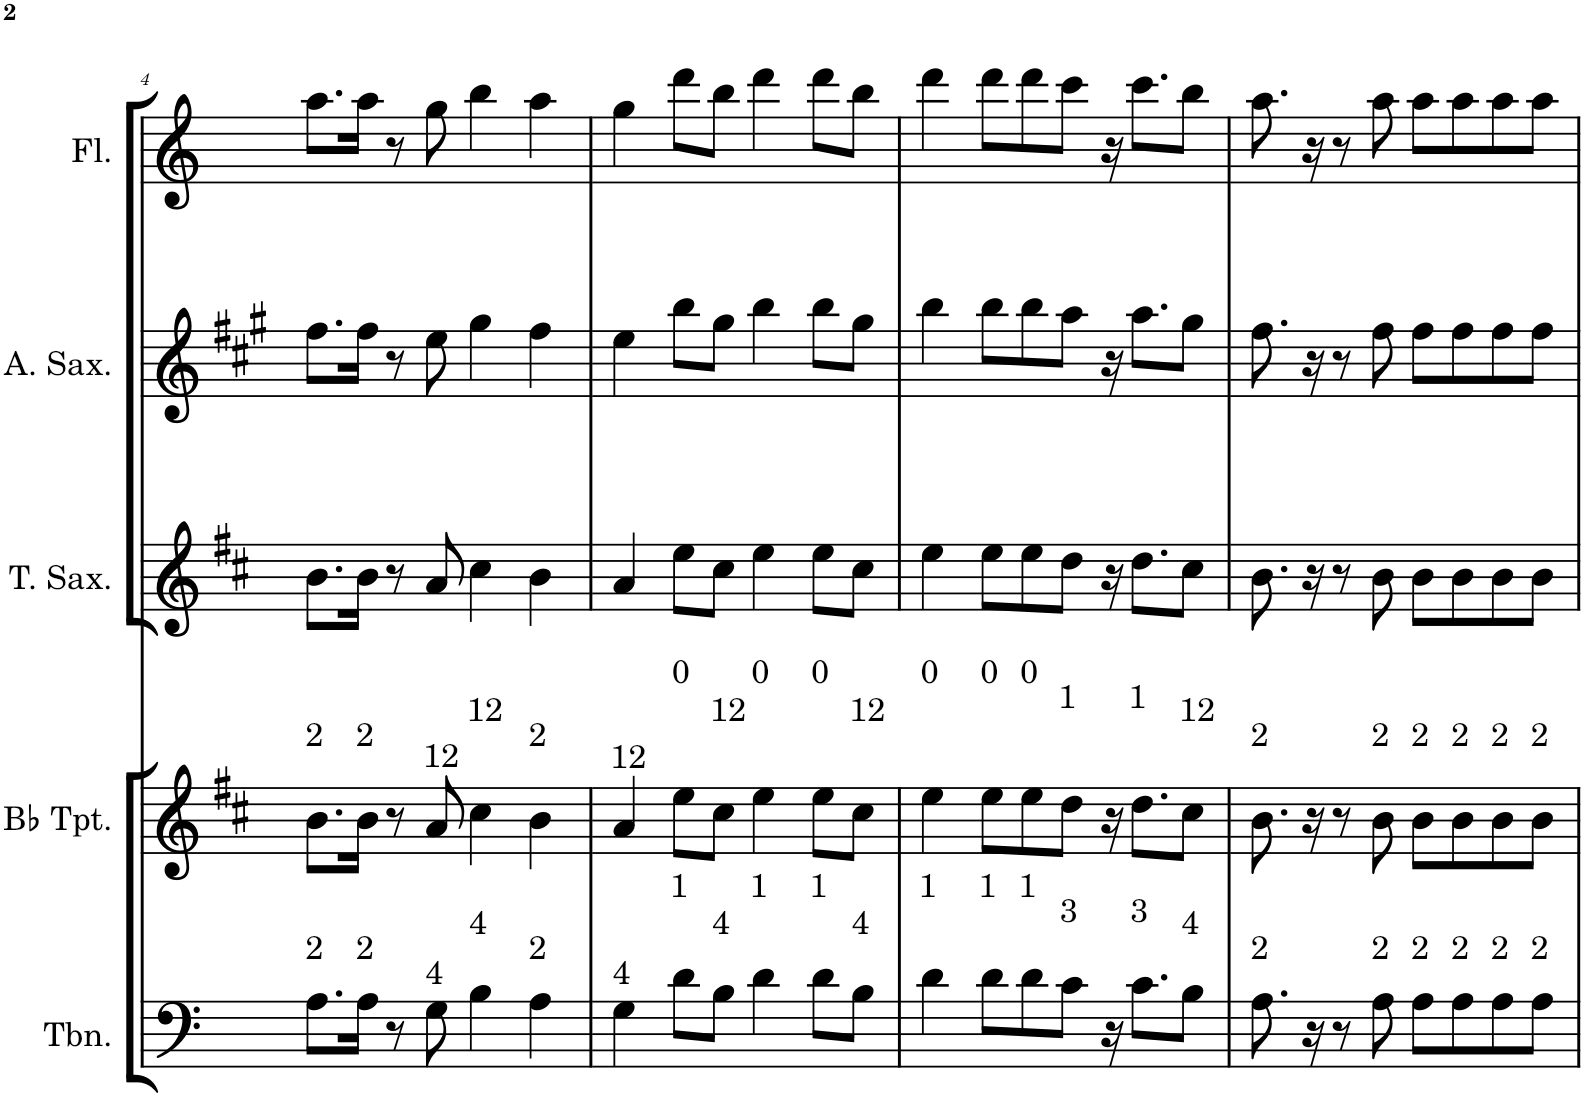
**kern	**kern	**kern	**kern	**kern
*part5	*part4	*part3	*part2	*part1
*staff5	*staff4	*staff3	*staff2	*staff1
*I"Trombone	*I"Bb Trumpet	*I"Tenor Saxophone	*I"Alto Saxophone	*I"Flute
*I'Tbn.	*I'Bb Tpt.	*I'T. Sax.	*I'A. Sax.	*I'Fl.
!!LO:PB:g=z
*clefF4	*clefG2	*clefG2	*clefG2	*clefG2
*	*Trd1c2	*Trd8c14	*Trd5c9	*
*k[]	*k[f#c#]	*k[f#c#]	*k[f#c#g#]	*k[]
*M4/4	*M4/4	*M4/4	*M4/4	*M4/4
=4	=4	=4	=4	=4
!	!LO:TX:a:t=2	!	!	!
!LO:TX:a:t=2	!	!	!	!
8.A\L	8.b\L	8.b\L	8.ff#\L	8.aa\L
!	!LO:TX:a:t=2	!	!	!
!LO:TX:a:t=2	!	!	!	!
16A\Jk	16b\Jk	16b\Jk	16ff#\Jk	16aa\Jk
8r	8r	8r	8r	8r
!	!LO:TX:a:t=12	!	!	!
!LO:TX:a:t=4	!	!	!	!
8G\	8a/	8a/	8ee\	8gg\
!	!LO:TX:a:t=12	!	!	!
!LO:TX:a:t=4	!	!	!	!
4B\	4cc#\	4cc#\	4gg#\	4bb\
!	!LO:TX:a:t=2	!	!	!
!LO:TX:a:t=2	!	!	!	!
4A\	4b\	4b\	4ff#\	4aa\
=5	=5	=5	=5	=5
!	!LO:TX:a:t=12	!	!	!
!LO:TX:a:t=4	!	!	!	!
4G\	4a/	4a/	4ee\	4gg\
!	!LO:TX:a:t=0	!	!	!
!LO:TX:a:t=1	!	!	!	!
8d\L	8ee\L	8ee\L	8bb\L	8ddd\L
!	!LO:TX:a:t=12	!	!	!
!LO:TX:a:t=4	!	!	!	!
8B\J	8cc#\J	8cc#\J	8gg#\J	8bb\J
!	!LO:TX:a:t=0	!	!	!
!LO:TX:a:t=1	!	!	!	!
4d\	4ee\	4ee\	4bb\	4ddd\
!	!LO:TX:a:t=0	!	!	!
!LO:TX:a:t=1	!	!	!	!
8d\L	8ee\L	8ee\L	8bb\L	8ddd\L
!	!LO:TX:a:t=12	!	!	!
!LO:TX:a:t=4	!	!	!	!
8B\J	8cc#\J	8cc#\J	8gg#\J	8bb\J
=6	=6	=6	=6	=6
!	!LO:TX:a:t=0	!	!	!
!LO:TX:a:t=1	!	!	!	!
4d\	4ee\	4ee\	4bb\	4ddd\
!	!LO:TX:a:t=0	!	!	!
!LO:TX:a:t=1	!	!	!	!
8d\L	8ee\L	8ee\L	8bb\L	8ddd\L
!	!LO:TX:a:t=0	!	!	!
!LO:TX:a:t=1	!	!	!	!
8d\	8ee\	8ee\	8bb\	8ddd\
!	!LO:TX:a:t=1	!	!	!
!LO:TX:a:t=3	!	!	!	!
8c\J	8dd\J	8dd\J	8aa\J	8ccc\J
16r	16r	16r	16r	16r
!	!LO:TX:a:t=1	!	!	!
!LO:TX:a:t=3	!	!	!	!
8.c\L	8.dd\L	8.dd\L	8.aa\L	8.ccc\L
!	!LO:TX:a:t=12	!	!	!
!LO:TX:a:t=4	!	!	!	!
8B\J	8cc#\J	8cc#\J	8gg#\J	8bb\J
=7	=7	=7	=7	=7
!	!LO:TX:a:t=2	!	!	!
!LO:TX:a:t=2	!	!	!	!
8.A\	8.b\	8.b\	8.ff#\	8.aa\
16r	16r	16r	16r	16r
8r	8r	8r	8r	8r
!	!LO:TX:a:t=2	!	!	!
!LO:TX:a:t=2	!	!	!	!
8A\	8b\	8b\	8ff#\	8aa\
!	!LO:TX:a:t=2	!	!	!
!LO:TX:a:t=2	!	!	!	!
8A\L	8b\L	8b\L	8ff#\L	8aa\L
!	!LO:TX:a:t=2	!	!	!
!LO:TX:a:t=2	!	!	!	!
8A\	8b\	8b\	8ff#\	8aa\
!	!LO:TX:a:t=2	!	!	!
!LO:TX:a:t=2	!	!	!	!
8A\	8b\	8b\	8ff#\	8aa\
!	!LO:TX:a:t=2	!	!	!
!LO:TX:a:t=2	!	!	!	!
8A\J	8b\J	8b\J	8ff#\J	8aa\J
=	=	=	=	=
*-	*-	*-	*-	*-
